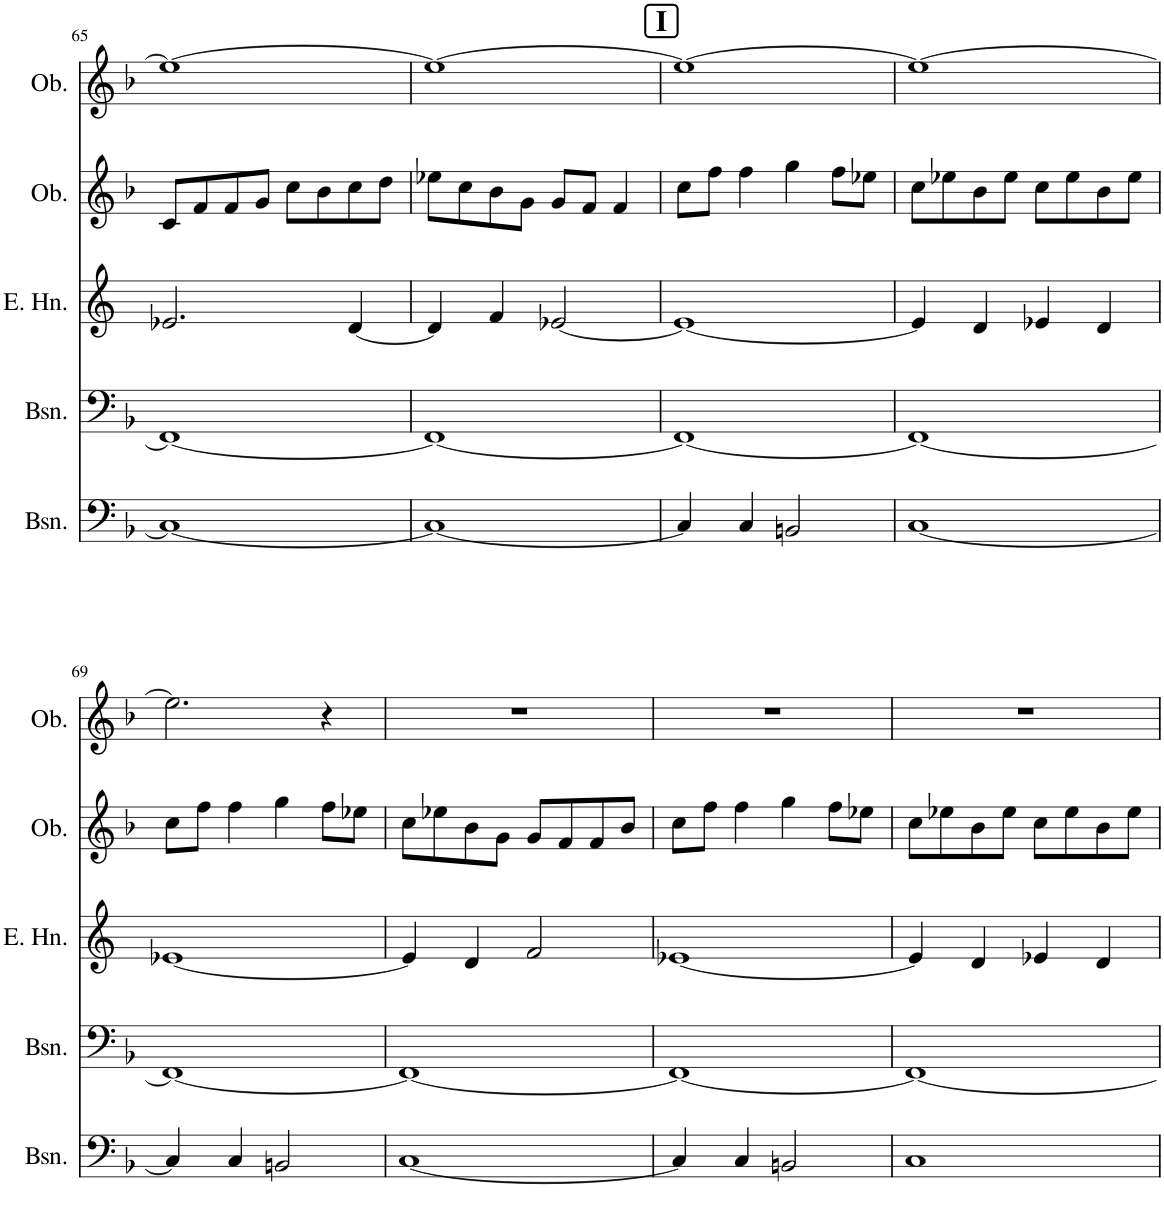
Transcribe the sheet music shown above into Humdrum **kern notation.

**kern	**kern	**kern	**kern	**kern
*part5	*part4	*part3	*part2	*part1
*staff5	*staff4	*staff3	*staff2	*staff1
*I"Bassoon	*I"Bassoons	*I"English Horn	*I"Oboe	*I"Oboes
*I'Bsn.	*I'Bsn.	*I'E. Hn.	*I'Ob.	*I'Ob.
!!LO:PB:g=z
*clefF4	*clefF4	*clefG2	*clefG2	*clefG2
*	*	*Trd4c7	*	*
*k[b-]	*k[b-]	*k[]	*k[b-]	*k[b-]
*M2/2	*M2/2	*M2/2	*M2/2	*M2/2
*met(c|)	*met(c|)	*met(c|)	*met(c|)	*met(c|)
=65	=65	=65	=65	=65
1C_	1FF_	2.e-X/	8c/L	1ee-_
.	.	.	8f/	.
.	.	.	8f/	.
.	.	.	8g/J	.
.	.	.	8cc\L	.
.	.	.	8b-\	.
.	.	[4d/	8cc\	.
.	.	.	8dd\J	.
=66	=66	=66	=66	=66
1C_	1FF_	4d/]	8ee-X\L	1ee-_
.	.	.	8cc\	.
.	.	4f/	8b-\	.
.	.	.	8g\J	.
.	.	[2e-X/	8g/L	.
.	.	.	8f/J	.
.	.	.	4f/	.
!!LO:REH:place=s1:a:B:cj:fs=14:t=I
=67	=67	=67	=67	=67
4C/]	1FF_	1e-_	8cc\L	1ee-_
.	.	.	8ff\J	.
4C/	.	.	4ff\	.
2BBn/	.	.	4gg\	.
.	.	.	8ff\L	.
.	.	.	8ee-X\J	.
=68	=68	=68	=68	=68
[1C	1FF_	4e-/]	8cc\L	1ee-_
.	.	.	8ee-X\	.
.	.	4d/	8b-\	.
.	.	.	8ee-\J	.
.	.	4e-X/	8cc\L	.
.	.	.	8ee-\	.
.	.	4d/	8b-\	.
.	.	.	8ee-\J	.
!!LO:LB:g=z
=69	=69	=69	=69	=69
4C/]	1FF_	[1e-X	8cc\L	2.ee-\]
.	.	.	8ff\J	.
4C/	.	.	4ff\	.
2BBn/	.	.	4gg\	.
.	.	.	8ff\L	4r
.	.	.	8ee-X\J	.
=70	=70	=70	=70	=70
[1C	1FF_	4e-/]	8cc\L	1r
.	.	.	8ee-X\	.
.	.	4d/	8b-\	.
.	.	.	8g\J	.
.	.	2f/	8g/L	.
.	.	.	8f/	.
.	.	.	8f/	.
.	.	.	8b-/J	.
=71	=71	=71	=71	=71
4C/]	1FF_	[1e-X	8cc\L	1r
.	.	.	8ff\J	.
4C/	.	.	4ff\	.
2BBn/	.	.	4gg\	.
.	.	.	8ff\L	.
.	.	.	8ee-X\J	.
=72	=72	=72	=72	=72
1C	1FF_	4e-/]	8cc\L	1r
.	.	.	8ee-X\	.
.	.	4d/	8b-\	.
.	.	.	8ee-\J	.
.	.	4e-X/	8cc\L	.
.	.	.	8ee-\	.
.	.	4d/	8b-\	.
.	.	.	8ee-\J	.
=	=	=	=	=
*-	*-	*-	*-	*-
